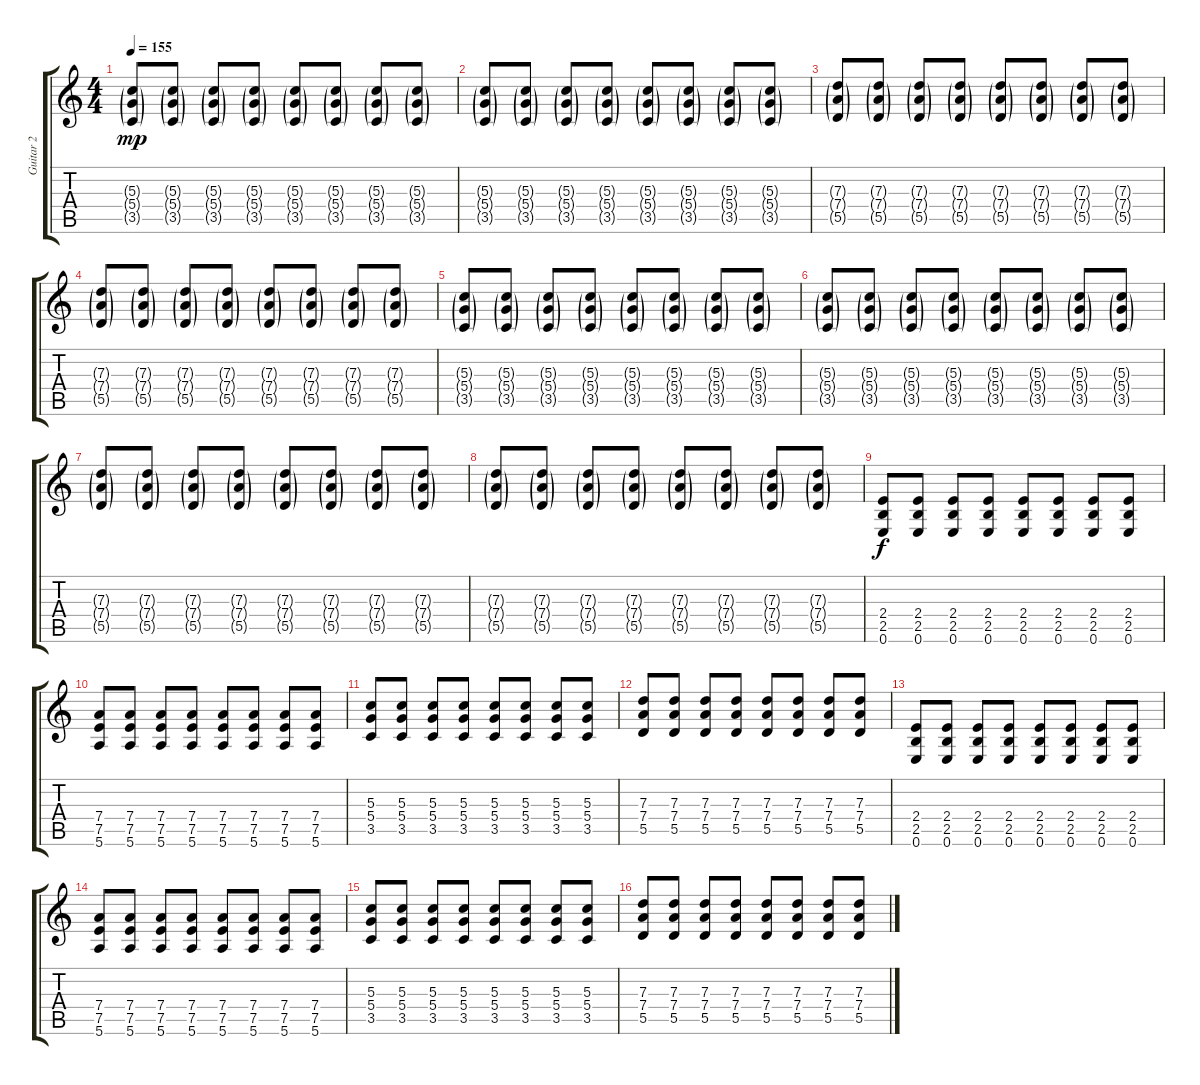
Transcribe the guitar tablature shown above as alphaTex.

\track ("Guitar 2" "Guitar 2") {instrument distortionguitar}
\staff {score tabs}
\tuning (E4 B3 G3 D3 A2 E2) {hide}
\ts (4 4)
\tempo 155
\clef g2
\ks c
(5.3{g} 5.4{g} 3.5{g}).8{dy mp volume 12} (5.3{g} 5.4{g} 3.5{g}).8 (5.3{g} 5.4{g} 3.5{g}).8 (5.3{g} 5.4{g} 3.5{g}).8 (5.3{g} 5.4{g} 3.5{g}).8 (5.3{g} 5.4{g} 3.5{g}).8 (5.3{g} 5.4{g} 3.5{g}).8 (5.3{g} 5.4{g} 3.5{g}).8 |
(5.3{g} 5.4{g} 3.5{g}).8 (5.3{g} 5.4{g} 3.5{g}).8 (5.3{g} 5.4{g} 3.5{g}).8 (5.3{g} 5.4{g} 3.5{g}).8 (5.3{g} 5.4{g} 3.5{g}).8 (5.3{g} 5.4{g} 3.5{g}).8 (5.3{g} 5.4{g} 3.5{g}).8 (5.3{g} 5.4{g} 3.5{g}).8 |
(7.3{g} 7.4{g} 5.5{g}).8 (7.3{g} 7.4{g} 5.5{g}).8 (7.3{g} 7.4{g} 5.5{g}).8 (7.3{g} 7.4{g} 5.5{g}).8 (7.3{g} 7.4{g} 5.5{g}).8 (7.3{g} 7.4{g} 5.5{g}).8 (7.3{g} 7.4{g} 5.5{g}).8 (7.3{g} 7.4{g} 5.5{g}).8 |
(7.3{g} 7.4{g} 5.5{g}).8 (7.3{g} 7.4{g} 5.5{g}).8 (7.3{g} 7.4{g} 5.5{g}).8 (7.3{g} 7.4{g} 5.5{g}).8 (7.3{g} 7.4{g} 5.5{g}).8 (7.3{g} 7.4{g} 5.5{g}).8 (7.3{g} 7.4{g} 5.5{g}).8 (7.3{g} 7.4{g} 5.5{g}).8 |
(5.3{g} 5.4{g} 3.5{g}).8{volume 12} (5.3{g} 5.4{g} 3.5{g}).8 (5.3{g} 5.4{g} 3.5{g}).8 (5.3{g} 5.4{g} 3.5{g}).8 (5.3{g} 5.4{g} 3.5{g}).8 (5.3{g} 5.4{g} 3.5{g}).8 (5.3{g} 5.4{g} 3.5{g}).8 (5.3{g} 5.4{g} 3.5{g}).8 |
(5.3{g} 5.4{g} 3.5{g}).8 (5.3{g} 5.4{g} 3.5{g}).8 (5.3{g} 5.4{g} 3.5{g}).8 (5.3{g} 5.4{g} 3.5{g}).8 (5.3{g} 5.4{g} 3.5{g}).8 (5.3{g} 5.4{g} 3.5{g}).8 (5.3{g} 5.4{g} 3.5{g}).8 (5.3{g} 5.4{g} 3.5{g}).8 |
(7.3{g} 7.4{g} 5.5{g}).8 (7.3{g} 7.4{g} 5.5{g}).8 (7.3{g} 7.4{g} 5.5{g}).8 (7.3{g} 7.4{g} 5.5{g}).8 (7.3{g} 7.4{g} 5.5{g}).8 (7.3{g} 7.4{g} 5.5{g}).8 (7.3{g} 7.4{g} 5.5{g}).8 (7.3{g} 7.4{g} 5.5{g}).8 |
(7.3{g} 7.4{g} 5.5{g}).8 (7.3{g} 7.4{g} 5.5{g}).8 (7.3{g} 7.4{g} 5.5{g}).8 (7.3{g} 7.4{g} 5.5{g}).8 (7.3{g} 7.4{g} 5.5{g}).8 (7.3{g} 7.4{g} 5.5{g}).8 (7.3{g} 7.4{g} 5.5{g}).8 (7.3{g} 7.4{g} 5.5{g}).8 |
(2.4 2.5 0.6).8{dy f instrument distortionguitar} (2.4 2.5 0.6).8 (2.4 2.5 0.6).8 (2.4 2.5 0.6).8 (2.4 2.5 0.6).8 (2.4 2.5 0.6).8 (2.4 2.5 0.6).8 (2.4 2.5 0.6).8 |
(7.4 7.5 5.6).8 (7.4 7.5 5.6).8 (7.4 7.5 5.6).8 (7.4 7.5 5.6).8 (7.4 7.5 5.6).8 (7.4 7.5 5.6).8 (7.4 7.5 5.6).8 (7.4 7.5 5.6).8 |
(5.3 5.4 3.5).8 (5.3 5.4 3.5).8 (5.3 5.4 3.5).8 (5.3 5.4 3.5).8 (5.3 5.4 3.5).8 (5.3 5.4 3.5).8 (5.3 5.4 3.5).8 (5.3 5.4 3.5).8 |
(7.3 7.4 5.5).8 (7.3 7.4 5.5).8 (7.3 7.4 5.5).8 (7.3 7.4 5.5).8 (7.3 7.4 5.5).8 (7.3 7.4 5.5).8 (7.3 7.4 5.5).8 (7.3 7.4 5.5).8 |
(2.4 2.5 0.6).8 (2.4 2.5 0.6).8 (2.4 2.5 0.6).8 (2.4 2.5 0.6).8 (2.4 2.5 0.6).8 (2.4 2.5 0.6).8 (2.4 2.5 0.6).8 (2.4 2.5 0.6).8 |
(7.4 7.5 5.6).8 (7.4 7.5 5.6).8 (7.4 7.5 5.6).8 (7.4 7.5 5.6).8 (7.4 7.5 5.6).8 (7.4 7.5 5.6).8 (7.4 7.5 5.6).8 (7.4 7.5 5.6).8 |
(5.3 5.4 3.5).8 (5.3 5.4 3.5).8 (5.3 5.4 3.5).8 (5.3 5.4 3.5).8 (5.3 5.4 3.5).8 (5.3 5.4 3.5).8 (5.3 5.4 3.5).8 (5.3 5.4 3.5).8 |
(7.3 7.4 5.5).8 (7.3 7.4 5.5).8 (7.3 7.4 5.5).8 (7.3 7.4 5.5).8 (7.3 7.4 5.5).8 (7.3 7.4 5.5).8 (7.3 7.4 5.5).8 (7.3 7.4 5.5).8
